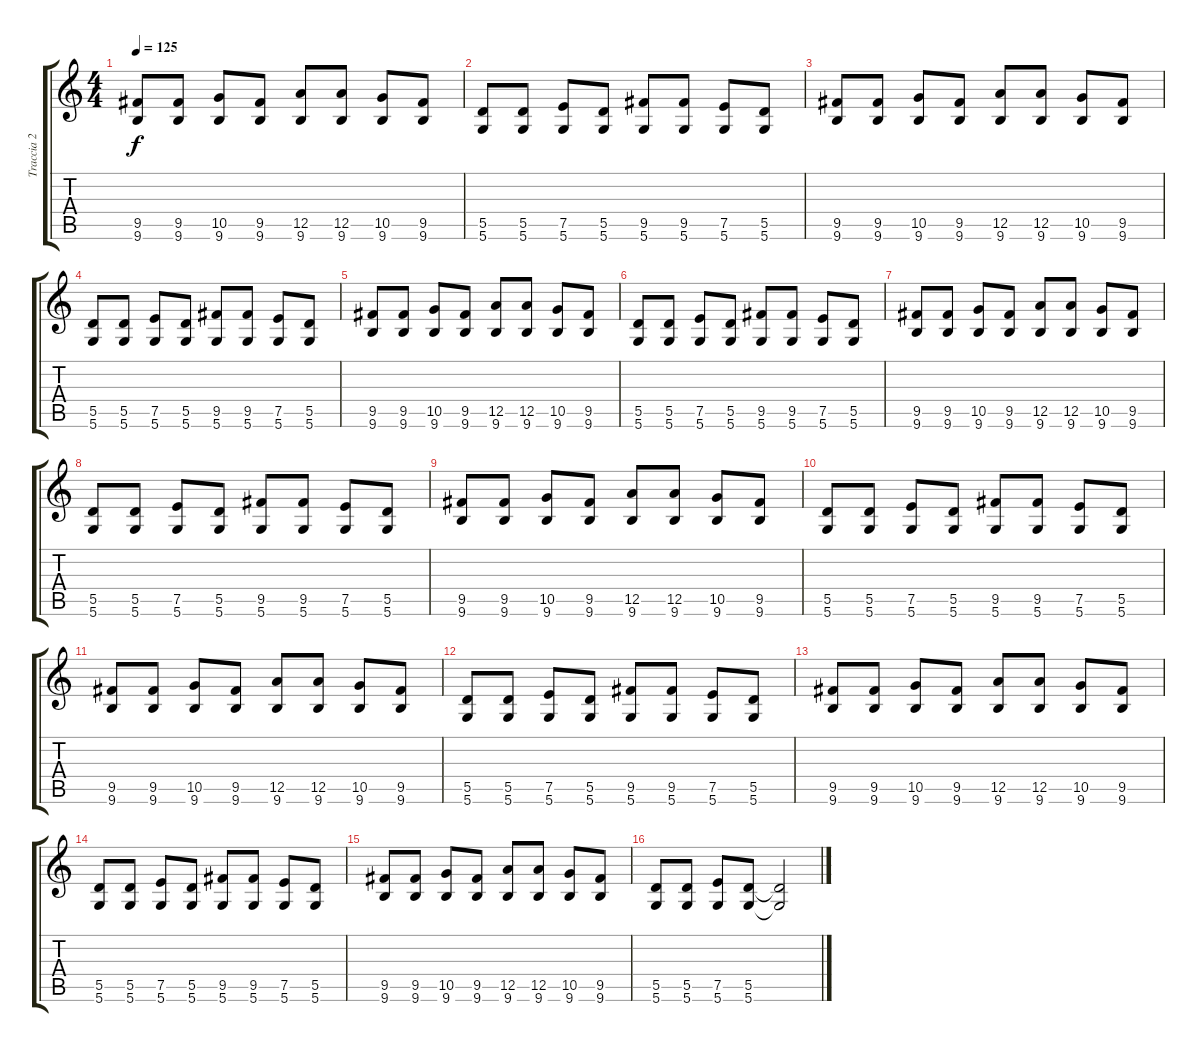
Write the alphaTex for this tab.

\track ("Traccia 2" "Traccia 2") {instrument electricguitarmuted}
\staff {score tabs}
\tuning (E4 B3 G3 D3 A2 D2) {hide}
\ts (4 4)
\tempo 125
\clef g2
\ks c
(9.5 9.6).8{dy f instrument electricguitarmuted} (9.5 9.6).8 (10.5 9.6).8 (9.5 9.6).8 (12.5 9.6).8 (12.5 9.6).8 (10.5 9.6).8 (9.5 9.6).8 |
(5.5 5.6).8 (5.5 5.6).8 (7.5 5.6).8 (5.5 5.6).8 (9.5 5.6).8 (9.5 5.6).8 (7.5 5.6).8 (5.5 5.6).8 |
(9.5 9.6).8 (9.5 9.6).8 (10.5 9.6).8 (9.5 9.6).8 (12.5 9.6).8 (12.5 9.6).8 (10.5 9.6).8 (9.5 9.6).8 |
(5.5 5.6).8 (5.5 5.6).8 (7.5 5.6).8 (5.5 5.6).8 (9.5 5.6).8 (9.5 5.6).8 (7.5 5.6).8 (5.5 5.6).8 |
(9.5 9.6).8 (9.5 9.6).8 (10.5 9.6).8 (9.5 9.6).8 (12.5 9.6).8 (12.5 9.6).8 (10.5 9.6).8 (9.5 9.6).8 |
(5.5 5.6).8 (5.5 5.6).8 (7.5 5.6).8 (5.5 5.6).8 (9.5 5.6).8 (9.5 5.6).8 (7.5 5.6).8 (5.5 5.6).8 |
(9.5 9.6).8 (9.5 9.6).8 (10.5 9.6).8 (9.5 9.6).8 (12.5 9.6).8 (12.5 9.6).8 (10.5 9.6).8 (9.5 9.6).8 |
(5.5 5.6).8 (5.5 5.6).8 (7.5 5.6).8 (5.5 5.6).8 (9.5 5.6).8 (9.5 5.6).8 (7.5 5.6).8 (5.5 5.6).8 |
(9.5 9.6).8 (9.5 9.6).8 (10.5 9.6).8 (9.5 9.6).8 (12.5 9.6).8 (12.5 9.6).8 (10.5 9.6).8 (9.5 9.6).8 |
(5.5 5.6).8 (5.5 5.6).8 (7.5 5.6).8 (5.5 5.6).8 (9.5 5.6).8 (9.5 5.6).8 (7.5 5.6).8 (5.5 5.6).8 |
(9.5 9.6).8 (9.5 9.6).8 (10.5 9.6).8 (9.5 9.6).8 (12.5 9.6).8 (12.5 9.6).8 (10.5 9.6).8 (9.5 9.6).8 |
(5.5 5.6).8 (5.5 5.6).8 (7.5 5.6).8 (5.5 5.6).8 (9.5 5.6).8 (9.5 5.6).8 (7.5 5.6).8 (5.5 5.6).8 |
(9.5 9.6).8 (9.5 9.6).8 (10.5 9.6).8 (9.5 9.6).8 (12.5 9.6).8 (12.5 9.6).8 (10.5 9.6).8 (9.5 9.6).8 |
(5.5 5.6).8 (5.5 5.6).8 (7.5 5.6).8 (5.5 5.6).8 (9.5 5.6).8 (9.5 5.6).8 (7.5 5.6).8 (5.5 5.6).8 |
(9.5 9.6).8 (9.5 9.6).8 (10.5 9.6).8 (9.5 9.6).8 (12.5 9.6).8 (12.5 9.6).8 (10.5 9.6).8 (9.5 9.6).8 |
(5.5 5.6).8 (5.5 5.6).8 (7.5 5.6).8 (5.5 5.6).8{volume 14 instrument distortionguitar} (5.5{t} 5.6{t}).2
